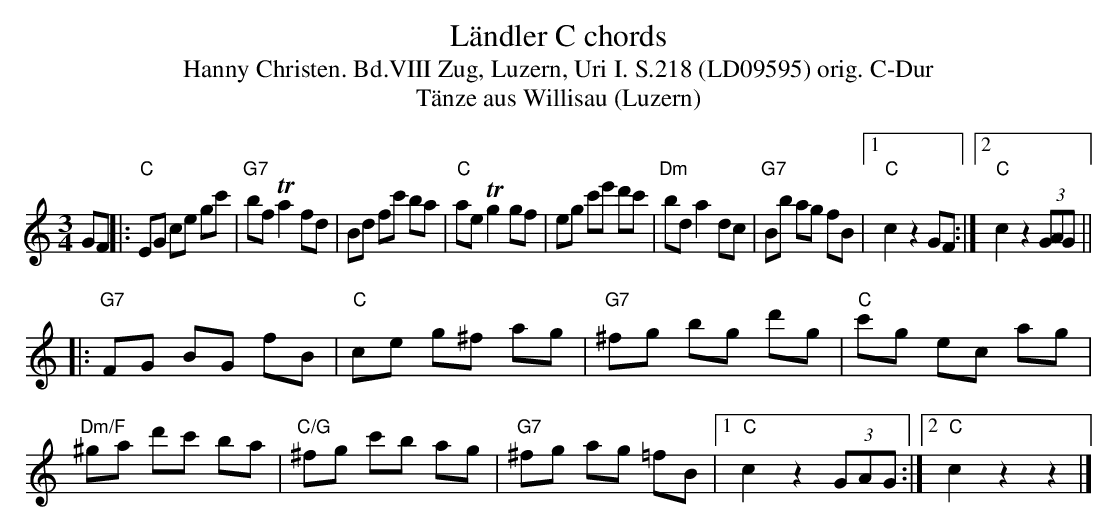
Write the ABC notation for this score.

X:1
T: Ländler C chords
T:Hanny Christen. Bd.VIII Zug, Luzern, Uri I. S.218 (LD09595) orig. C-Dur
T: T\"anze aus Willisau (Luzern)
M:3/4
L:1/8
K:C %%MIDI gchordon
GF |: "C"EG ce gc' | "G7"bf Ta2 fd | Bd fc' ba | "C"ae Tg2 gf | eg c'e' d'c' |\
 "Dm"bd a2 dc | "G7"Bb ag fB |1 "C"c2z2 GF :|2 "C"c2z2 (3GAG ||
|:
"G7"FG BG fB | "C"ce g^f ag | "G7"^fg bg d'g | "C"c'g ec ag | "Dm/F"^ga d'c' ba |\
 "C/G"^fg c'b ag | "G7"^fg ag =fB |1 "C"c2z2 (3GAG :|2 "C"c2z2z2 |]
